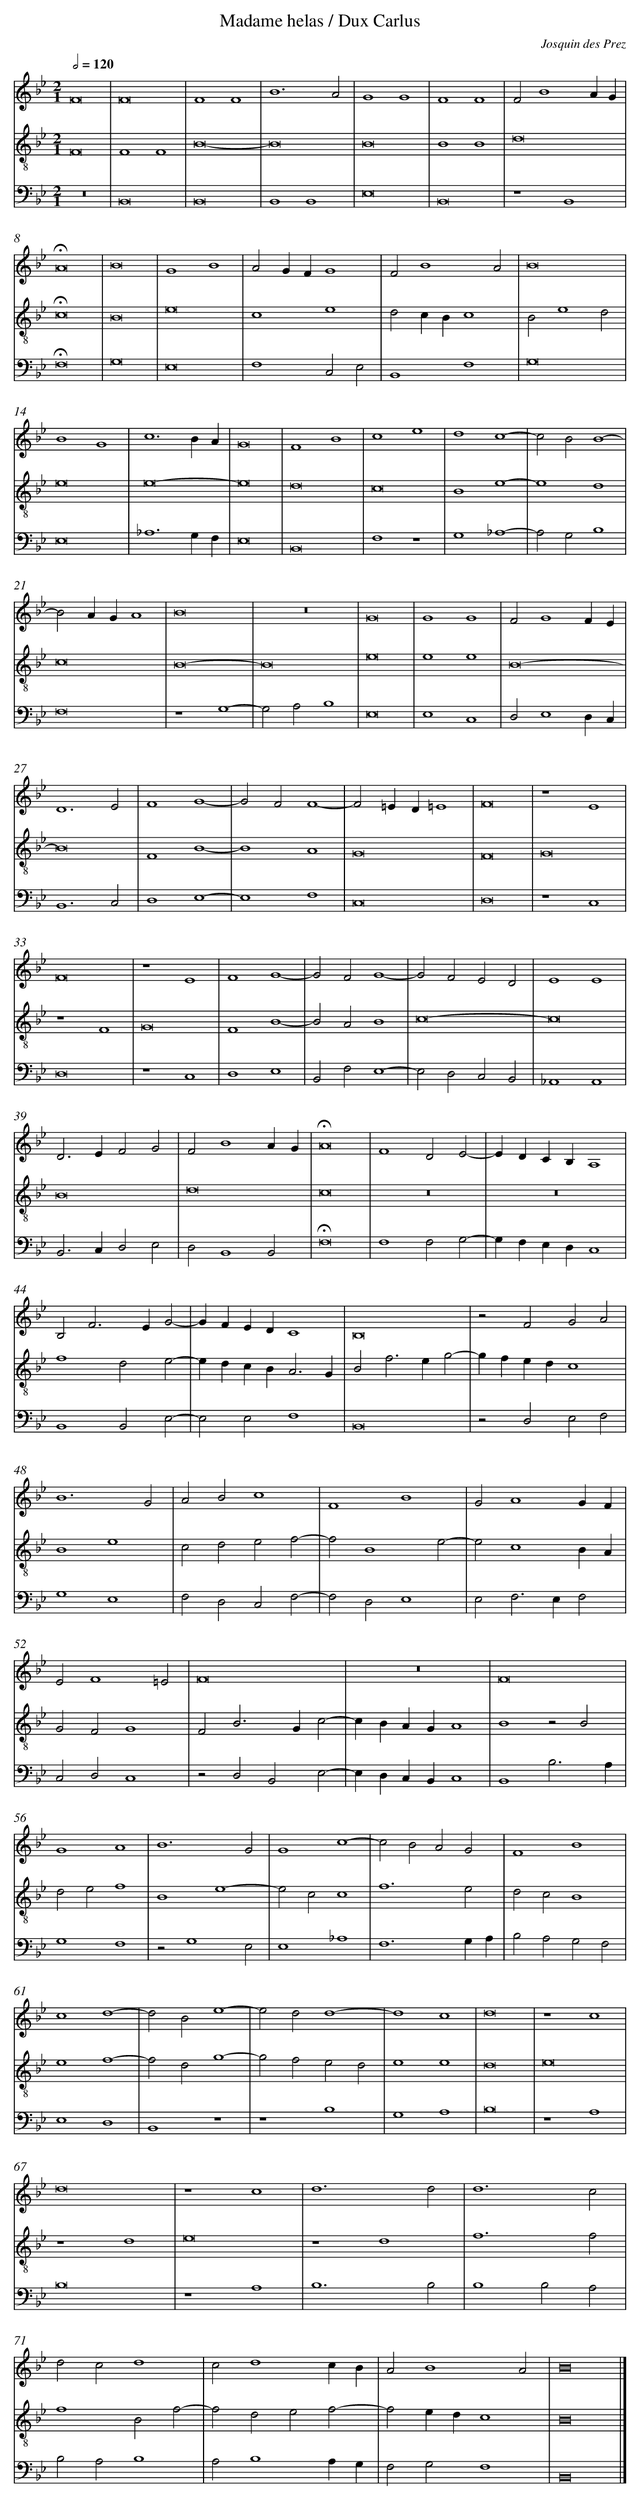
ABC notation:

X:1
T:Madame helas / Dux Carlus
C: Josquin des Prez
L: 1/4
M: 2/1
Q: 1/2=120
V: 1 clef=treble
V: 2 clef=treble-8
V: 3 clef=bass
K: Bb
[V:1] F8 |
[V:2] F8 |
[V:3] z8 |
[V:1] F8 |
[V:2] F4F4 |
[V:3] B,,8 |
[V:1] F4F4 |
[V:2] B8- |
[V:3] B,,8 |
[V:1] B6A2 |
[V:2] B8 |
[V:3] B,,4B,,4 |
[V:1] G4G4 |
[V:2] B8 |
[V:3] E,8 |
[V:1] F4F4 |
[V:2] B4B4 |
[V:3] B,,8 |
[V:1] F2B4AG |
[V:2] d8 |
[V:3] z4B,,4 |
[V:1] !fermata!A8 |
[V:2] !fermata!c8 |
[V:3] !fermata!F,8 |
[V:1] B8 |
[V:2] B8 |
[V:3] G,8 |
[V:1] G4B4 |
[V:2] e8 |
[V:3] E,8 |
[V:1] A2GFG4 |
[V:2] c4e4 |
[V:3] F,4C,2E,2 |
[V:1] F2B4A2 |
[V:2] d2cBc4 |
[V:3] B,,4F,4 |
[V:1] B8 |
[V:2] B2e4d2 |
[V:3] G,8 |
[V:1] B4G4 |
[V:2] e8 |
[V:3] E,8 |
[V:1] c6BA |
[V:2] e8- |
[V:3] _A,6G,F, |
[V:1] G8 |
[V:2] e8 |
[V:3] E,8 |
[V:1] F4B4 |
[V:2] d8 |
[V:3] B,,8 |
[V:1] c4e4 |
[V:2] c8 |
[V:3] F,4z4 |
[V:1] d4c4- |
[V:2] B4e4- |
[V:3] G,4_A,4- |
[V:1] c2B2B4- |
[V:2] e4d4 |
[V:3] A,2G,2B,4 |
[V:1] B2AGA4 |
[V:2] c8 |
[V:3] F,8 |
[V:1] B8 |
[V:2] B8- |
[V:3] z4G,4- |
[V:1] z8 |
[V:2] B8 |
[V:3] G,2A,2B,4 |
[V:1] G8 |
[V:2] e8 |
[V:3] E,8 |
[V:1] G4G4 |
[V:2] e4e4 |
[V:3] E,4C,4 |
[V:1] F2G4FE |
[V:2] B8- |
[V:3] D,2E,4D,C, |
[V:1] D6E2 |
[V:2] B8 |
[V:3] B,,6C,2 |
[V:1] F4G4- |
[V:2] F4B4- |
[V:3] D,4E,4- |
[V:1] G2F2F4- |
[V:2] B4A4 |
[V:3] E,4F,4 |
[V:1] F2=ED=E4 |
[V:2] G8 |
[V:3] C,8 |
[V:1] F8 |
[V:2] F8 |
[V:3] D,8 |
[V:1] z4E4 |
[V:2] G8 |
[V:3] z4C,4 |
[V:1] F8 |
[V:2] z4F4 |
[V:3] D,8 |
[V:1] z4E4 |
[V:2] G8 |
[V:3] z4C,4 |
[V:1] F4G4- |
[V:2] F4B4- |
[V:3] D,4E,4 |
[V:1] G2F2G4- |
[V:2] B2A2B4 |
[V:3] B,,2F,2E,4- |
[V:1] G2F2E2D2 |
[V:2] c8- |
[V:3] E,2D,2C,2B,,2 |
[V:1] E4E4 |
[V:2] c8 |
[V:3] _A,,4A,,4 |
[V:1] D3EF2G2 |
[V:2] B8 |
[V:3] B,,3C,D,2E,2 |
[V:1] F2B4AG |
[V:2] d8 |
[V:3] D,2B,,4B,,2 |
[V:1] !fermata!A8 |
[V:2] c8 |
[V:3] !fermata!F,8 |
[V:1] F4D2E2- |
[V:2] z8 |
[V:3] F,4F,2G,2- |
[V:1] EDCB,A,4 |
[V:2] z8 |
[V:3] G,F,E,D,C,4 |
[V:1] B,2F3EG2- |
[V:2] f4d2e2- |
[V:3] B,,4B,,2E,2- |
[V:1] GFEDC4 |
[V:2] edcBA3G |
[V:3] E,2E,2F,4 |
[V:1] B,8 |
[V:2] B2f3eg2- |
[V:3] B,,8 |
[V:1] z2F2G2A2 |
[V:2] gfedc4 |
[V:3] z2D,2E,2F,2 |
[V:1] B6G2 |
[V:2] B4e4 |
[V:3] G,4E,4 |
[V:1] A2B2c4 |
[V:2] c2d2e2f2- |
[V:3] F,2D,2C,2F,2- |
[V:1] F4B4 |
[V:2] f2B4e2- |
[V:3] F,2D,2E,4 |
[V:1] G2A4GF |
[V:2] e2c4BA |
[V:3] E,2F,3E,F,2 |
[V:1] E2F4=E2 |
[V:2] G2F2G4 |
[V:3] C,2D,2C,4 |
[V:1] F8 |
[V:2] F2B3Gc2- |
[V:3] z2D,2B,,2E,2- |
[V:1] z8 |
[V:2] cBAGA4 |
[V:3] E,D,C,B,,C,4 |
[V:1] F8 |
[V:2] B4z2B2 |
[V:3] B,,4B,3A, |
[V:1] G4A4 |
[V:2] d2e2f4 |
[V:3] G,4F,4 |
[V:1] B6G2 |
[V:2] B4e4- |
[V:3] z2G,4E,2 |
[V:1] G4c4- |
[V:2] e2c2c4 |
[V:3] E,4_A,4 |
[V:1] c2B2A2G2 |
[V:2] f6e2 |
[V:3] F,6G,A, |
[V:1] F4B4 |
[V:2] d2c2B4 |
[V:3] B,2A,2G,2F,2 |
[V:1] c4d4- |
[V:2] e4f4- |
[V:3] E,4D,4 |
[V:1] d2B2e4- |
[V:2] f2d2g4- |
[V:3] B,,4z4 |
[V:1] e2d2d4- |
[V:2] g2f2e2d2 |
[V:3] z4B,4 |
[V:1] d4c4 |
[V:2] e4e4 |
[V:3] G,4A,4 |
[V:1] d8 |
[V:2] d8 |
[V:3] B,8 |
[V:1] z4c4 |
[V:2] e8 |
[V:3] z4A,4 |
[V:1] d8 |
[V:2] z4d4 |
[V:3] B,8 |
[V:1] z4c4 |
[V:2] e8 |
[V:3] z4A,4 |
[V:1] d6d2 |
[V:2] z4d4 |
[V:3] B,6B,2 |
[V:1] d6c2 |
[V:2] f6f2 |
[V:3] B,4B,2A,2 |
[V:1] d2c2d4 |
[V:2] f4B2f2- |
[V:3] B,2A,2B,4 |
[V:1] c2d4cB |
[V:2] f2d2e2f2- |
[V:3] A,2B,4A,G, |
[V:1] A2B4A2 |
[V:2] f2edc4 |
[V:3] F,2G,2F,4 |
[V:1] B8 |]
[V:2] B8 |]
[V:3] B,,8 |]
